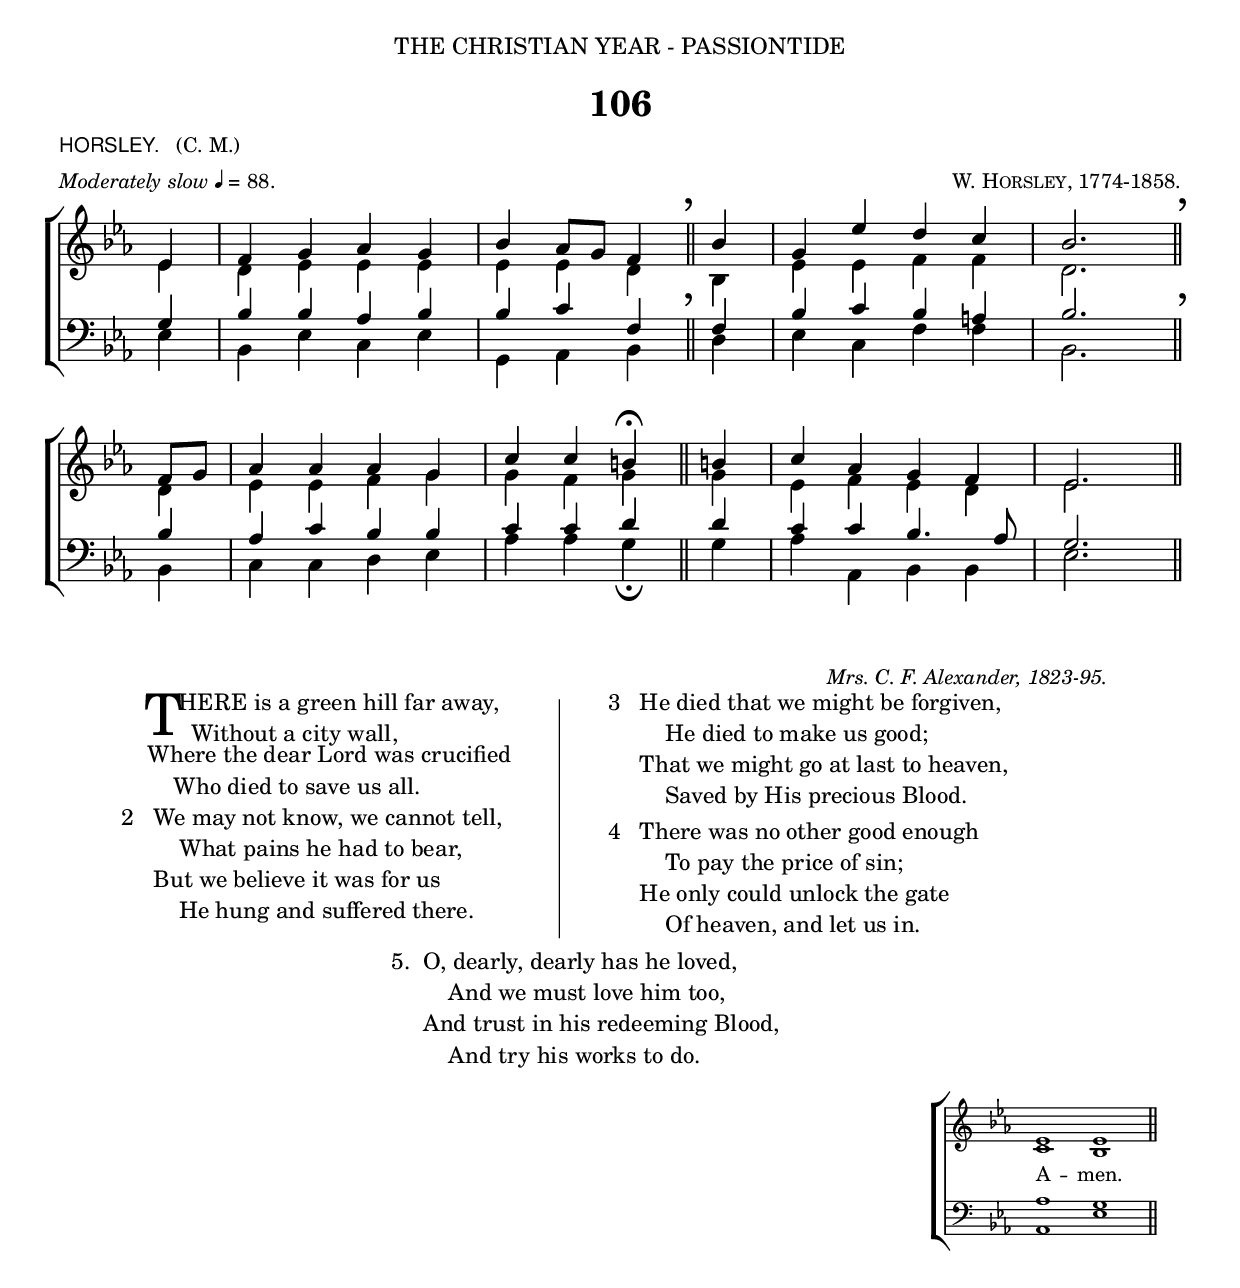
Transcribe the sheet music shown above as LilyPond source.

%%%% 176.png
%%%% Hymn 106. Horsley. "There is a green hill far away"
%%%% Rev 2.

\version "2.10"
\header {
  dedication = \markup { \center-align { "THE CHRISTIAN YEAR - PASSIONTIDE"
	\hspace #0.1 }}	
	
  title = "106"
  
  poet = \markup { \small {  \line { \sans {"HORSLEY."} \hspace #1 \roman {"(C. M.)"}} }}
  
  meter = \markup { \small { \italic {Moderately slow} \fontsize #-5 \general-align #Y #DOWN \note #"4" #1 = 88.} }
  
  arranger = \markup { \small \smallCaps "W. Horsley, 1774-1858." }
  
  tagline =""
}

%%%%%%%%%%%%%%%%%%%%%%%%%%% Macros

%%% generates the breathmarks

breathmark = { \override Score.RehearsalMark #'break-visibility = #begin-of-line-invisible
	\override Score.RehearsalMark #'Y-offset = #'4.0
	\override Score.RehearsalMark #'X-offset = #'-0.5
	\mark \markup {\fontsize #4 ","}
}

%% Macro for generating two augmentation dots for a notehead. 
%% When dotted notes from two vocal parts share a single notehead, 
%% Lilypond only inserts a single dot. In the image, two dots are used. 
%% This macro generates the two dots by replacing the normal dot glyph 
%% with a new glyph comprising a column of 2 dots one above the other.
 
augdots = { 
 \once \override Voice.Dots #'stencil = #ly:text-interface::print 
 \once \override Voice.Dots #'text = \markup {  \hspace #0 \raise #1 
                                                \line { \translate #(cons -0.2 0) 
                                                \override #'(baseline-skip . 1 )  
                                                   \column { 
                                                     \musicglyph #"dots.dot" 
                                                     \musicglyph #"dots.dot" } } }
}

%%%%%%%%%%%%%%%%%%%%%%%%%%% End of macro definitions

%%% SATB voices

global = {
  \time 4/4
  \key ees \major
  \set Staff.midiInstrument = "church organ"
}

soprano = \relative c' { 
  \partial 4 ees4 | f g aes g | bes aes8 g f4 \breathmark  \bar "||" bes | g ees' d c | bes2. \breathmark \bar "||" \break
  f8 g | aes4 aes aes g | c c b^\fermata \bar "||" b! | c aes g f | ees2. \bar "||" 
}
  
alto = \relative c' {
  \partial 4 ees4 | d ees ees ees | ees ees d \bar "||" bes | ees ees f f | d2. \bar "||" \break
  d4 | ees ees f g | g f g \bar "||" g | ees f ees d | \augdots ees2. \bar "||" 
}

tenor = \relative c {\clef bass 
  \partial 4 g'4 | bes bes aes bes | bes c f, \bar "||" f | bes c bes a | bes2. \bar "||" \break
  bes4 | aes c bes bes | c c d \bar "||" d | c c bes4. aes8 | g2. \bar "||" 
}

bass = \relative c {\clef bass 
  \partial 4 ees4 | bes ees c ees | g, aes bes \bar "||" d | ees c f f | bes,2. \bar "||" \break
  bes4 | c c d ees | aes aes g_\fermata \bar "||" g | aes aes, bes bes | ees2. \bar "||" 
}


#(ly:set-option 'point-and-click #f)

\paper {
  #(set-paper-size "a4")
%  annotate-spacing = ##t
  print-page-number = ##f
  ragged-last-bottom = ##t
  ragged-bottom = ##t
}

\book{

%%% Score block	

\score{
\new ChoirStaff	
<<
	\context Staff = upper << 
	\context Voice = sopranos { \voiceOne \global \soprano }
	\context Voice = altos    { \voiceTwo \global \alto }
	                      >>
	\context Staff = lower <<
	\context Voice = tenors { \voiceOne \global \tenor }
	\context Voice = basses { \voiceTwo \global \bass }
			        >>
>>
\layout {
		indent=0
		\context { \Score \remove "Bar_number_engraver" }
		\context { \Staff \remove "Time_signature_engraver" }
		\context { \Score \remove "Mark_engraver"  }
                \context { \Staff \consists "Mark_engraver"  }
	} %% close layout
	
%%% Hymn Midi	

\midi { \context { \Score tempoWholesPerMinute = #(ly:make-moment 88 4)}} 

} %%% Score bracket

%%% Lyrics titles

\markup { \small { \hspace #74 \italic "Mrs. C. F. Alexander, 1823-95." } }

%%% Main lyrics markup block
%%% Lyrics in 3 columns,  column 1 (verses), column 2 (a dividing line), column 3 (verses); centred last verse

\markup { \hspace #6 %%add space as necc. to center the entire block of lyrics
          \column { %%% super column for entire block of lyrics
	    \line { %% a master line of 3 columns, two for lyrics and one column of a separator line
		\column { %% column 1
	                 \column { %%verse 1 is a column of 2 lines  
	                  \line { \hspace #2.2 \column { \lower #2.4 \fontsize #8 "T" }   %%Drop Cap goes here
				  \hspace #-1.0    %% adjust this if other letters are too far from Drop Cap
				  \column  { \raise #0.0 "HERE is a green hill far away,"
			                                "  Without a city wall," } }  
	                  \line {  \hspace #2.5  %%adjust hspace until this line left edge is flush with Drop Cap
				   \lower  #1.56  %%adjust this until the line spacing looks right
				   \column {   
					   "Where the dear Lord was crucified"
					   "    Who died to save us all."
			  		}}
			       
			           } %%% finish verse 1
		        \hspace #1 
           		\line { "2  "
			   \column {	     
				   "We may not know, we cannot tell,"
				   "    What pains he had to bear,"
				   "But we believe it was for us"
				   "    He hung and suffered there."
			}}
		}  %% finish Page column 1
		
	\hspace #4 %%adds horizontal space columns 1 and 2   
			   
	\column { \filled-box #'(0.0 . 0.1) #'( -22 . 1) #0 }   %%% Column 2. This is the line dviding the columns 1 and 3. 
			   	   
	\hspace #4 %%adds horizontal space between columns 2 and 3	
	
	\column { %%start page column 3		
 
           		\line { "3  "
			  \column {	     
				  "He died that we might be forgiven,"
				  "    He died to make us good;"
				  "That we might go at last to heaven,"
				  "    Saved by His precious Blood."
			}}
		        \hspace #1 
           		\line {"4  "
			  \column {	     
				  "There was no other good enough"
				  "    To pay the price of sin;"
				  "He only could unlock the gate"
				  "    Of heaven, and let us in."
			}}
	    } %%% end column 3
     } %%% end master-line
		%%% centred last verse
		        \hspace #1 
           		\line { \hspace #26  "5. "
			  \column {	     
				  "O, dearly, dearly has he loved,"
				  "    And we must love him too,"
				  "And trust in his redeeming Blood,"
				  "    And try his works to do."
     			}}
     
   } %%% super column bracket
} %%% lyrics markup bracket

%%% Amen score block
\score{
  \new ChoirStaff
   <<
        \context Staff = upper \with { fontSize = #-3  \override StaffSymbol #'staff-space = #(magstep -2) }  
	                      << 
	\context Voice = "sopranos" { \relative c' { \clef treble \global \voiceOne ees1 ees  \bar "||" }}
	\context Voice = "altos"    { \relative c' { \clef treble \global \voiceTwo c1 bes \bar "||" }}
	                      >>
			  
	\context Lyrics \lyricsto "altos" {\override LyricText #'font-size = #-1  A -- men. }
	
	\context Staff = lower \with { fontSize = #-3  \override StaffSymbol #'staff-space = #(magstep -2) }  
	                       << 
	\context Voice = "tenors" { \relative c { \clef bass \global \voiceThree aes'1 g \bar "||" }}
	\context Voice = "basses" { \relative c { \clef bass \global \voiceFour  aes1 ees'1 \bar "||" }}
			        >> 
  >>			      
\header { breakbefore = ##f piece = " " opus = " " }

\layout { 
      \context { \Score timing = ##f }
	ragged-right = ##t
	indent = 15\cm
	\context { \Staff \remove Time_signature_engraver }

       } %% close layout

%%% Amen Midi

\midi { \context { \Score tempoWholesPerMinute = #(ly:make-moment 88 4) }} 

}

} %%% book bracket